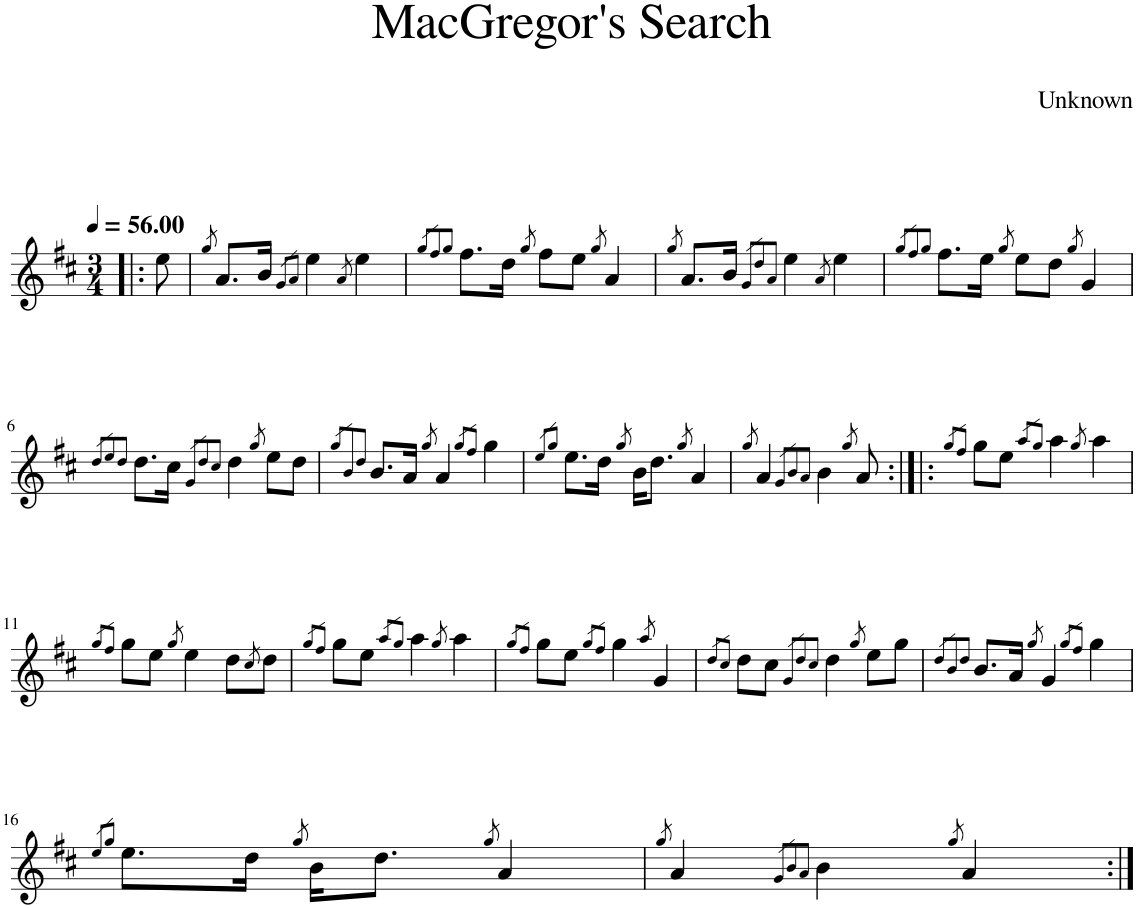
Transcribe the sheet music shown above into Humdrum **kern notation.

**kern
*part1
*staff1
*I"Bagpipe
*I'Bagp.
*clefG2
*k[f#c#]
*D:
*M3/4
*MM56
=1!|:
8ee\
=2
8qgg/
8.a/L
16b/Jk
8qg/L
8qa/J
4ee\
8qa/
4ee\
=3
8qgg/L
8qff#/
8qgg/J
8.ff#\L
16dd\Jk
8qgg/
8ff#\L
8ee\J
8qgg/
4a/
=4
8qgg/
8.a/L
16b/Jk
8qg/L
8qdd/
8qa/J
4ee\
8qa/
4ee\
=5
8qgg/L
8qff#/
8qgg/J
8.ff#\L
16ee\Jk
8qgg/
8ee\L
8dd\J
8qgg/
4g/
!!LO:LB:g=z
=6
8qdd/L
8qee/
8qdd/J
8.dd\L
16cc#\Jk
8qg/L
8qdd/
8qcc#/J
4dd\
8qgg/
8ee\L
8dd\J
=7
8qgg/L
8qb/
8qdd/J
8.b/L
16a/Jk
8qgg/
4a/
8qgg/L
8qff#/J
4gg\
=8
8qee/L
8qgg/J
8.ee\L
16dd\Jk
8qgg/
16b\KL
8.dd\J
8qgg/
4a/
=9
8qgg/
4a/
8qg/L
8qb/
8qa/J
4b\
8qgg/
8a/
=10:|!|:
8qgg/L
8qff#/J
8gg\L
8ee\J
8qaa/L
8qgg/J
4aa\
8qgg/
4aa\
!!LO:LB:g=z
=11
8qgg/L
8qff#/J
8gg\L
8ee\J
8qgg/
4ee\
8dd\L
8qcc#/
8dd\J
=12
8qgg/L
8qff#/J
8gg\L
8ee\J
8qaa/L
8qgg/J
4aa\
8qgg/
4aa\
=13
8qgg/L
8qff#/J
8gg\L
8ee\J
8qgg/L
8qff#/J
4gg\
8qaa/
4g/
=14
8qdd/L
8qcc#/J
8dd\L
8cc#\J
8qg/L
8qdd/
8qcc#/J
4dd\
8qgg/
8ee\L
8gg\J
=15
8qdd/L
8qb/
8qdd/J
8.b/L
16a/Jk
8qgg/
4g/
8qgg/L
8qff#/J
4gg\
!!LO:LB:g=z
=16
8qee/L
8qgg/J
8.ee\L
16dd\Jk
8qgg/
16b\KL
8.dd\J
8qgg/
4a/
=17
8qgg/
4a/
8qg/L
8qb/
8qa/J
4b\
8qgg/
4a/
=:|!
*-
